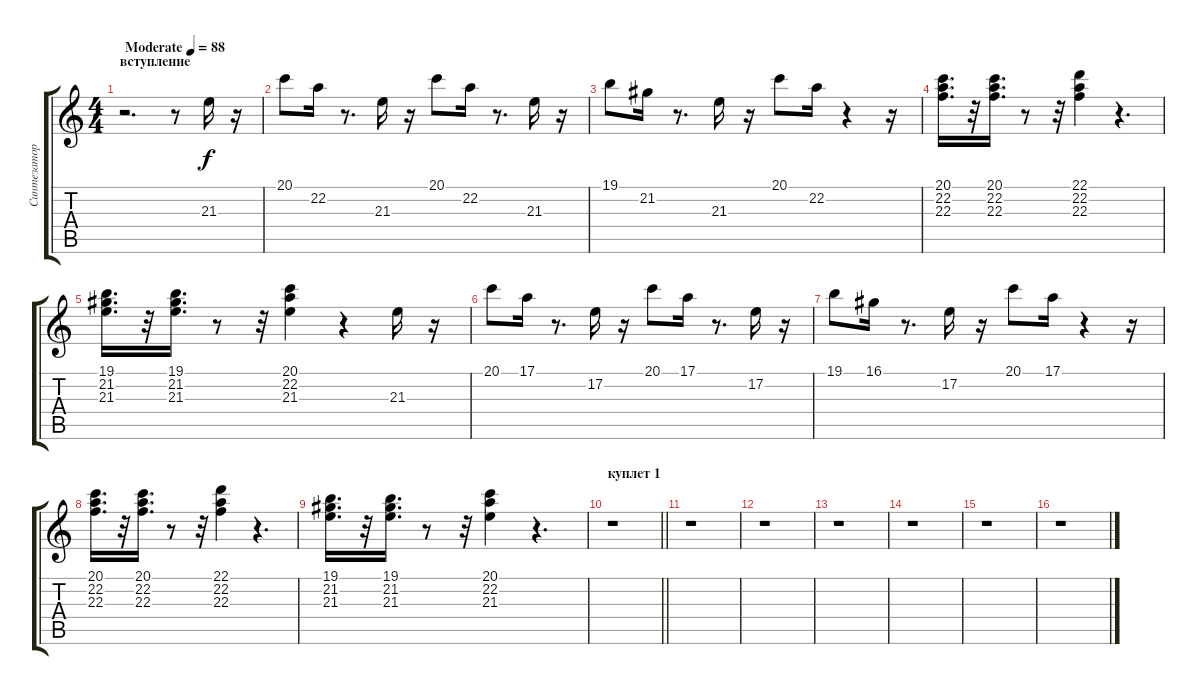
\track ("Синтезатор" "Синтезатор") {instrument rockorgan}
\staff {score tabs}
\tuning (E4 B3 G3 D3 A2 E2) {hide}
\ts (4 4)
\section ("" "вступление")
\tempo (88 "Moderate")
\clef g2
\ks c
r.2{d dy f instrument rockorgan} r.8 21.3.16 r.16 |
\section ("" "")
20.1.8 22.2.16 r.8{d} 21.3.16 r.16 20.1.8 22.2.16 r.8{d} 21.3.16 r.16 |
19.1.8 21.2.16 r.8{d} 21.3.16 r.16 20.1.8 22.2.16 r.4 r.16 |
(20.1 22.2 22.3).16{d} r.32 (20.1 22.2 22.3).16{d} r.8 r.32 (22.1 22.2 22.3).4 r.4{d} |
(19.1 21.2 21.3).16{d} r.32 (19.1 21.2 21.3).16{d} r.8 r.32 (20.1 22.2 21.3).4 r.4 21.3.16 r.16 |
20.1.8 17.1.16 r.8{d} 17.2.16 r.16 20.1.8 17.1.16 r.8{d} 17.2.16 r.16 |
19.1.8 16.1.16 r.8{d} 17.2.16 r.16 20.1.8 17.1.16 r.4 r.16 |
(20.1 22.2 22.3).16{d} r.32 (20.1 22.2 22.3).16{d} r.8 r.32 (22.1 22.2 22.3).4 r.4{d} |
(19.1 21.2 21.3).16{d} r.32 (19.1 21.2 21.3).16{d} r.8 r.32 (20.1 22.2 21.3).4 r.4{d} |
\section ("" "куплет 1")
\barLineRight lightlight
r.1 |
r.1 |
r.1 |
r.1 |
r.1 |
r.1 |
r.1
